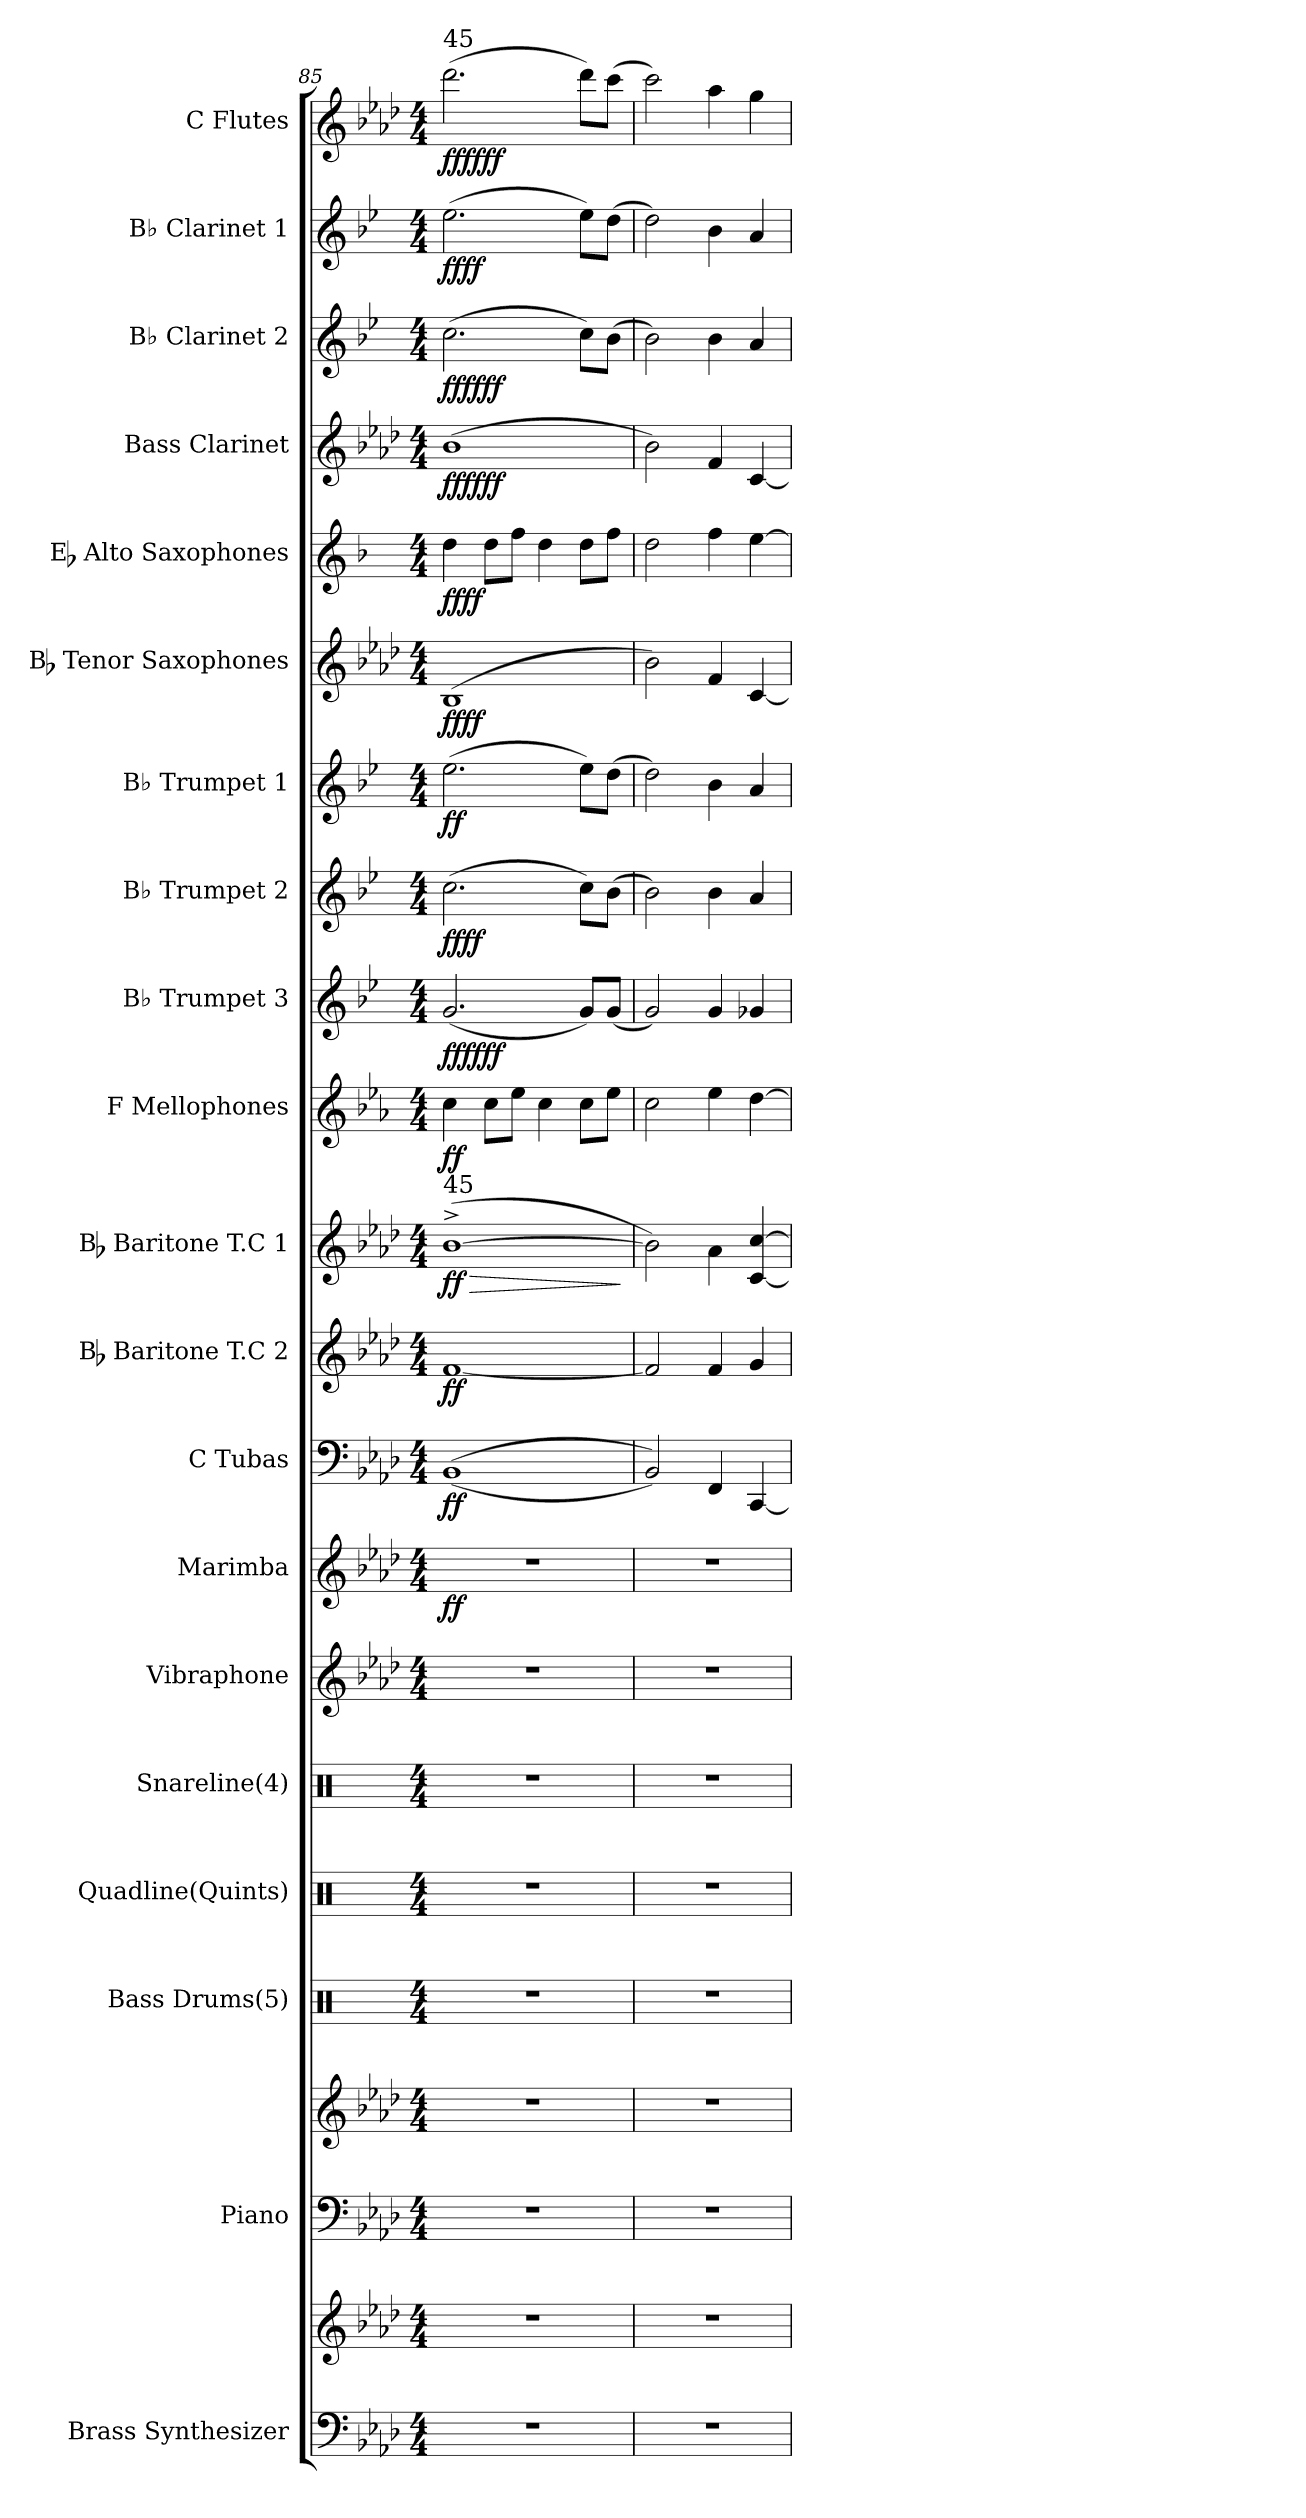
**kern	**kern	**kern	**kern	**kern	**kern	**kern	**kern	**kern	**dynam	**kern	**dynam	**kern	**dynam	**kern	**dynam	**kern	**dynam	**kern	**dynam	**kern	**dynam	**kern	**dynam	**kern	**dynam	**kern	**dynam	**kern	**dynam	**kern	**dynam	**kern	**dynam	**kern	**dynam
*part20	*part20	*part19	*part19	*part18	*part17	*part16	*part15	*part14	*part14	*part13	*part13	*part12	*part12	*part11	*part11	*part10	*part10	*part9	*part9	*part8	*part8	*part7	*part7	*part6	*part6	*part5	*part5	*part4	*part4	*part3	*part3	*part2	*part2	*part1	*part1
*staff22	*staff21	*staff20	*staff19	*staff18	*staff17	*staff16	*staff15	*staff14	*staff14	*staff13	*staff13	*staff12	*staff12	*staff11	*staff11	*staff10	*staff10	*staff9	*staff9	*staff8	*staff8	*staff7	*staff7	*staff6	*staff6	*staff5	*staff5	*staff4	*staff4	*staff3	*staff3	*staff2	*staff2	*staff1	*staff1
*I"Brass Synthesizer	*	*I"Piano	*	*I"Bass Drums(5)	*I"Quadline(Quints)	*I"Snareline(4)	*I"Vibraphone	*I"Marimba	*	*I"C Tubas	*	*I"Bb Baritone T.C 2	*	*I"Bb Baritone T.C 1	*	*I"F Mellophones	*	*I"B♭ Trumpet 3	*	*I"B♭ Trumpet 2	*	*I"B♭ Trumpet 1	*	*I"Bb Tenor Saxophones	*	*I"Eb Alto Saxophones	*	*I"Bass Clarinet	*	*I"B♭ Clarinet 2	*	*I"B♭ Clarinet 1	*	*I"C Flutes	*
*I'Synth.	*	*I'Pno.	*	*I'BD	*	*	*	*I'Marimba	*	*I'Tubas	*	*I'Baritone T.C 2	*	*I'Baritone T.C 1	*	*I'Mello	*	*I'B♭ Tpt. 3	*	*I'B♭ Tpt. 2	*	*I'B♭ Tpt. 1	*	*I'Tenor Saxes	*	*I'Alto Saxes	*	*I'B. Cl.	*	*I'B♭ Cl. 2	*	*I'B♭ Cl. 1	*	*I'Flutes	*
*clefF4	*clefG2	*clefF4	*clefG2	*clefX	*clefX	*clefX	*clefG2	*clefG2	*	*clefF4	*	*clefG2	*	*clefG2	*	*clefG2	*	*clefG2	*	*clefG2	*	*clefG2	*	*clefG2	*	*clefG2	*	*clefG2	*	*clefG2	*	*clefG2	*	*clefG2	*
*	*	*	*	*	*	*	*	*	*	*	*	*ITrd8c14	*	*ITrd8c14	*	*ITrd4c7	*	*ITrd1c2	*	*ITrd1c2	*	*ITrd1c2	*	*ITrd8c14	*	*ITrd5c9	*	*ITrd8c14	*	*ITrd1c2	*	*ITrd1c2	*	*	*
*k[b-e-a-d-]	*k[b-e-a-d-]	*k[b-e-a-d-]	*k[b-e-a-d-]	*k[]	*k[]	*k[]	*k[b-e-a-d-]	*k[b-e-a-d-]	*	*k[b-e-a-d-]	*	*k[b-e-a-d-]	*	*k[b-e-a-d-]	*	*k[b-e-a-d-]	*	*k[b-e-a-d-]	*	*k[b-e-a-d-]	*	*k[b-e-a-d-]	*	*k[b-e-a-d-]	*	*k[b-e-a-d-]	*	*k[b-e-a-d-]	*	*k[b-e-a-d-]	*	*k[b-e-a-d-]	*	*k[b-e-a-d-]	*
*M4/4	*M4/4	*M4/4	*M4/4	*M4/4	*M4/4	*M4/4	*M4/4	*M4/4	*	*M4/4	*	*M4/4	*	*M4/4	*	*M4/4	*	*M4/4	*	*M4/4	*	*M4/4	*	*M4/4	*	*M4/4	*	*M4/4	*	*M4/4	*	*M4/4	*	*M4/4	*
=85	=85	=85	=85	=85	=85	=85	=85	=85	=85	=85	=85	=85	=85	=85	=85	=85	=85	=85	=85	=85	=85	=85	=85	=85	=85	=85	=85	=85	=85	=85	=85	=85	=85	=85	=85
!	!	!	!	!	!	!	!	!	!	!	!	!	!	!	!	!	!	!	!	!	!	!	!	!	!	!	!	!	!	!	!	!	!	!LO:TX:a:t=45	!
!	!	!	!	!	!	!	!	!	!	!	!	!	!	!LO:TX:a:t=45	!	!	!	!	!	!	!	!	!	!	!	!	!	!	!	!	!	!	!	!	!
!	!	!	!	!	!	!	!	!	!LO:DY:b	!	!LO:DY:b	!	!LO:DY:b	!	!LO:HP:b	!	!	!	!	!	!	!	!	!	!	!	!	!	!	!	!	!	!	!	!
!	!	!	!	!	!	!	!	!	!	!	!	!	!	!	!LO:DY:n=1:b	!	!LO:DY:b	!	!LO:DY:b	!	!	!	!	!	!	!	!	!	!	!	!	!	!	!	!
!	!	!	!	!	!	!	!	!	!	!	!	!	!	!	!	!	!	!	!LO:DY:n=1:b	!	!	!	!	!	!	!	!	!	!	!	!	!	!	!	!
!	!	!	!	!	!	!	!	!	!	!	!	!	!	!	!	!	!	!	!LO:DY:n=2:b	!	!LO:DY:b	!	!	!	!	!	!	!	!	!	!	!	!	!	!
!	!	!	!	!	!	!	!	!	!	!	!	!	!	!	!	!	!	!	!	!	!LO:DY:n=1:b	!	!LO:DY:b	!	!LO:DY:b	!	!	!	!	!	!	!	!	!	!
!	!	!	!	!	!	!	!	!	!	!	!	!	!	!	!	!	!	!	!	!	!	!	!	!	!LO:DY:n=1:b	!	!LO:DY:b	!	!	!	!	!	!	!	!
!	!	!	!	!	!	!	!	!	!	!	!	!	!	!	!	!	!	!	!	!	!	!	!	!	!	!	!LO:DY:n=1:b	!	!LO:DY:b	!	!	!	!	!	!
!	!	!	!	!	!	!	!	!	!	!	!	!	!	!	!	!	!	!	!	!	!	!	!	!	!	!	!	!	!LO:DY:n=1:b	!	!	!	!	!	!
!	!	!	!	!	!	!	!	!	!	!	!	!	!	!	!	!	!	!	!	!	!	!	!	!	!	!	!	!	!LO:DY:n=2:b	!	!LO:DY:b	!	!	!	!
!	!	!	!	!	!	!	!	!	!	!	!	!	!	!	!	!	!	!	!	!	!	!	!	!	!	!	!	!	!	!	!LO:DY:n=1:b	!	!	!	!
!	!	!	!	!	!	!	!	!	!	!	!	!	!	!	!	!	!	!	!	!	!	!	!	!	!	!	!	!	!	!	!LO:DY:n=2:b	!	!LO:DY:b	!	!
!	!	!	!	!	!	!	!	!	!	!	!	!	!	!	!	!	!	!	!	!	!	!	!	!	!	!	!	!	!	!	!	!	!LO:DY:n=1:b	!	!LO:DY:b
!	!	!	!	!	!	!	!	!	!	!	!	!	!	!	!	!	!	!	!	!	!	!	!	!	!	!	!	!	!	!	!	!	!	!	!LO:DY:n=1:b
!	!	!	!	!	!	!	!	!	!	!	!	!	!	!	!	!	!	!	!	!	!	!	!	!	!	!	!	!	!	!	!	!	!	!	!LO:DY:n=2:b
1r	1r	1r	1r	1r	1r	1r	1r	1r	ff	((1BB-	ff	[1F	ff	([1B-^	> ff	4f\	ff	(2.f/	ff ff ff	(2.b-\	ff ff	(2.dd-\	ff	(1BB-	ff ff	4f\	ff ff	(1B-	ff ff ff	(2.b-\	ff ff ff	(2.dd-\	ff ff	(2.ddd-\	ff ff ff
.	.	.	.	.	.	.	.	.	.	.	.	.	.	.	.	8f\L	.	.	.	.	.	.	.	.	.	8f\L	.	.	.	.	.	.	.	.	.
.	.	.	.	.	.	.	.	.	.	.	.	.	.	.	.	8a-\J	.	.	.	.	.	.	.	.	.	8a-\J	.	.	.	.	.	.	.	.	.
.	.	.	.	.	.	.	.	.	.	.	.	.	.	.	.	4f\	.	.	.	.	.	.	.	.	.	4f\	.	.	.	.	.	.	.	.	.
.	.	.	.	.	.	.	.	.	.	.	.	.	.	.	.	8f\L	.	8f/L)	.	8b-\L)	.	8dd-\L)	.	.	.	8f\L	.	.	.	8b-\L)	.	8dd-\L)	.	8ddd-\L)	.
.	.	.	.	.	.	.	.	.	.	.	.	.	.	.	.	8a-\J	.	(8f/J	.	(8a-\J	.	(8cc\J	.	.	.	8a-\J	.	.	.	(8a-\J	.	(8cc\J	.	(8ccc\J	.
.	.	.	.	.	.	.	.	.	.	.	.	.	.	.	]	.	.	.	.	.	.	.	.	.	.	.	.	.	.	.	.	.	.	.	.
!!LO:PB:g=z
=86	=86	=86	=86	=86	=86	=86	=86	=86	=86	=86	=86	=86	=86	=86	=86	=86	=86	=86	=86	=86	=86	=86	=86	=86	=86	=86	=86	=86	=86	=86	=86	=86	=86	=86	=86
1r	1r	1r	1r	1r	1r	1r	1r	1r	.	2BB-/))	.	2F/]	.	2B-\])	.	2f\	.	2f/)	.	2a-\)	.	2cc\)	.	2B-\)	.	2f\	.	2B-\)	.	2a-\)	.	2cc\)	.	2ccc\)	.
.	.	.	.	.	.	.	.	.	.	4FF/	.	4F/	.	4A-\	.	4a-\	.	4f/	.	4a-\	.	4a-\	.	4F/	.	4a-\	.	4F/	.	4a-\	.	4a-\	.	4aa-\	.
.	.	.	.	.	.	.	.	.	.	[4CC/	.	4G/	.	[4C/ [4c/	.	[4g\	.	4f-X/	.	4g/	.	4g/	.	[4C/	.	[4g\	.	[4C/	.	4g/	.	4g/	.	4gg\	.
=	=	=	=	=	=	=	=	=	=	=	=	=	=	=	=	=	=	=	=	=	=	=	=	=	=	=	=	=	=	=	=	=	=	=	=
*-	*-	*-	*-	*-	*-	*-	*-	*-	*-	*-	*-	*-	*-	*-	*-	*-	*-	*-	*-	*-	*-	*-	*-	*-	*-	*-	*-	*-	*-	*-	*-	*-	*-	*-	*-
